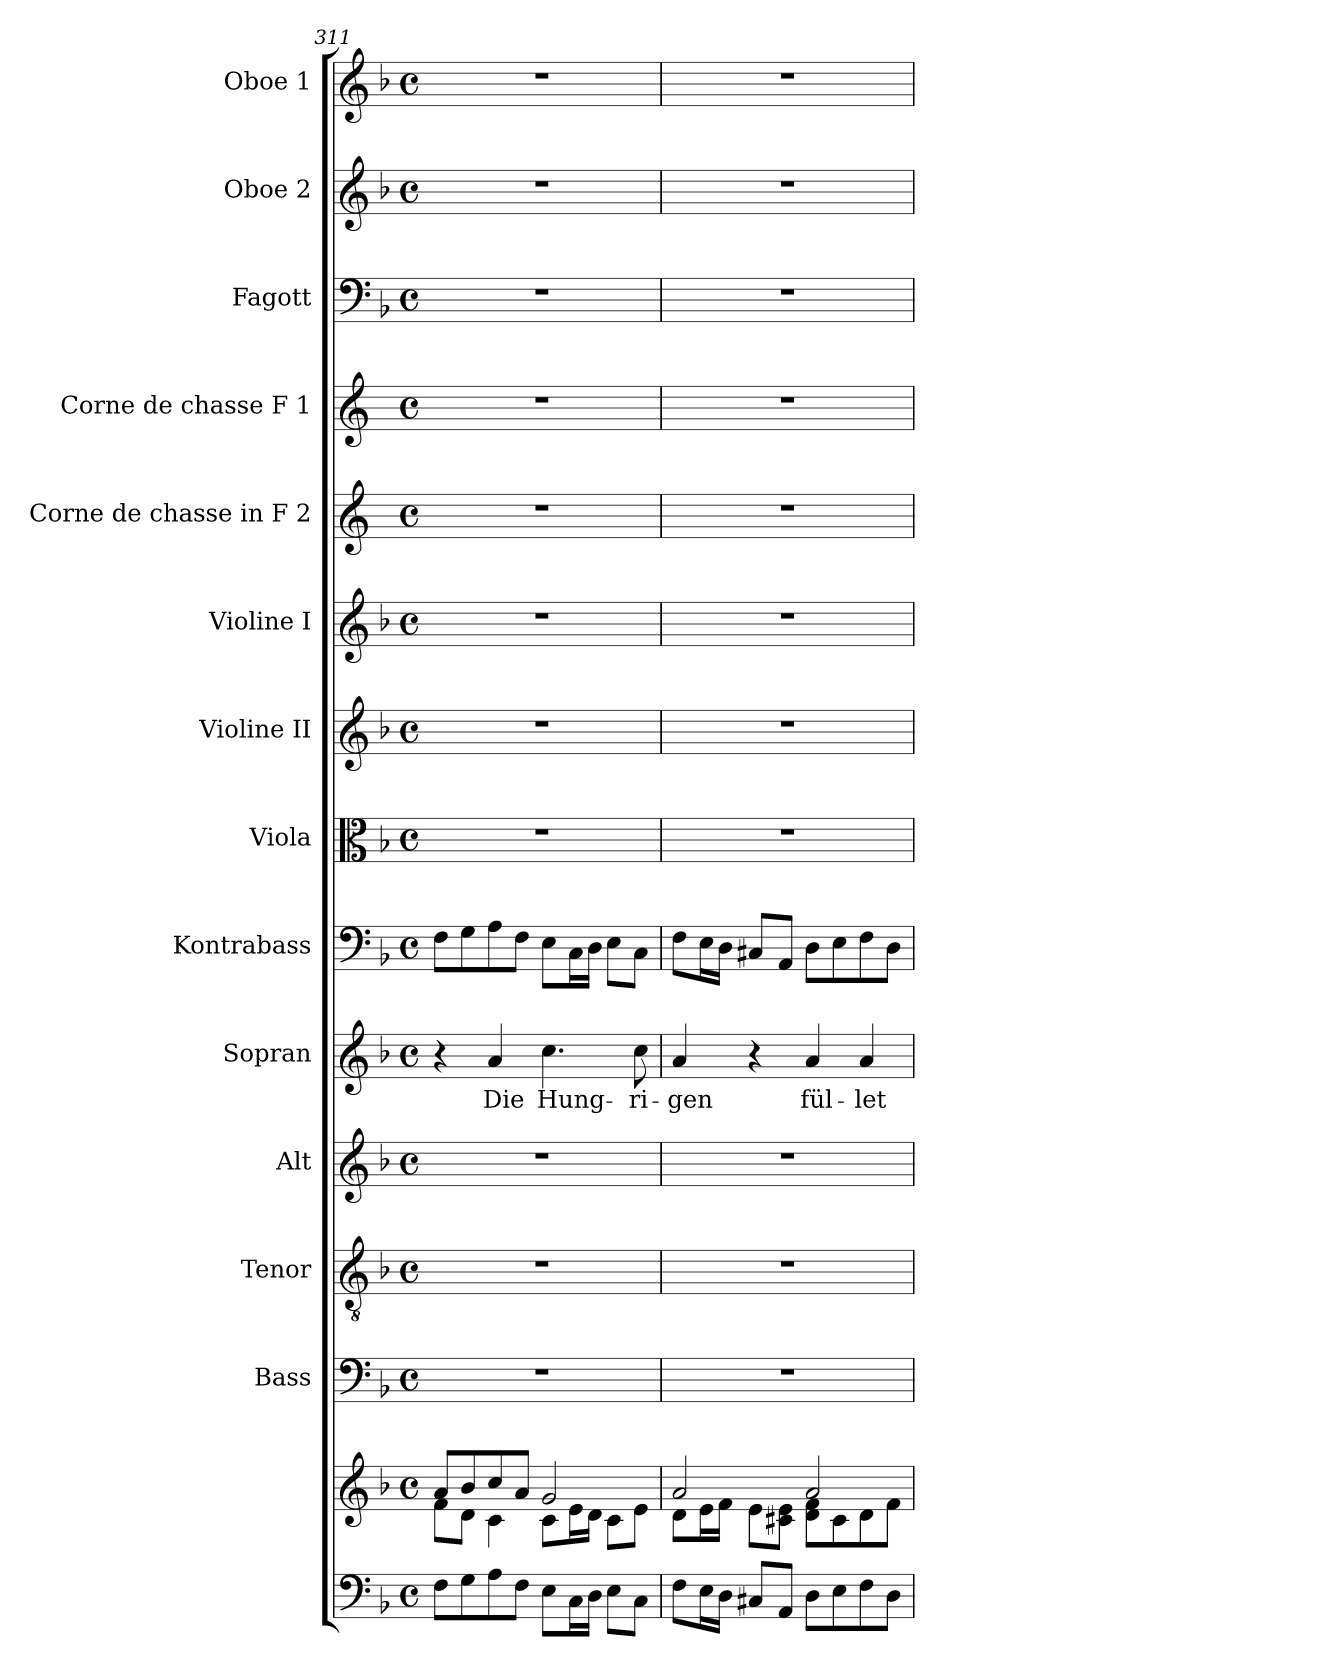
**kern	**kern	**kern	**kern	**kern	**kern	**text	**kern	**kern	**kern	**kern	**kern	**kern	**kern	**kern	**kern
*part14	*part14	*part13	*part12	*part11	*part10	*part10	*part9	*part8	*part7	*part6	*part5	*part4	*part3	*part2	*part1
*staff15	*staff14	*staff13	*staff12	*staff11	*staff10	*staff10	*staff9	*staff8	*staff7	*staff6	*staff5	*staff4	*staff3	*staff2	*staff1
*	*	*I"Bass	*I"Tenor	*I"Alt	*I"Sopran	*	*I"Kontrabass	*I"Viola	*I"Violine II	*I"Violine I	*I"Corne de chasse in F 2	*I"Corne de chasse F 1	*I"Fagott	*I"Oboe 2	*I"Oboe 1
*	*	*I'B.	*I'T.	*I'A.	*I'S.	*	*I'Kb.	*I'Vla.	*I'Vl. II	*I'Vl. I	*	*	*I'Fg.	*I'Ob. 2	*I'Ob. 1
*clefF4	*clefG2	*clefF4	*clefGv2	*clefG2	*clefG2	*	*clefF4	*clefC3	*clefG2	*clefG2	*clefG2	*clefG2	*clefF4	*clefG2	*clefG2
*	*	*	*	*	*	*	*ITrd7c12	*	*	*	*ITrd4c7	*ITrd4c7	*	*	*
*k[b-]	*k[b-]	*k[b-]	*k[b-]	*k[b-]	*k[b-]	*	*k[b-]	*k[b-]	*k[b-]	*k[b-]	*k[b-]	*k[b-]	*k[b-]	*k[b-]	*k[b-]
*F:	*F:	*F:	*F:	*F:	*F:	*	*F:	*F:	*F:	*F:	*F:	*F:	*F:	*F:	*F:
*M4/4	*M4/4	*M4/4	*M4/4	*M4/4	*M4/4	*	*M4/4	*M4/4	*M4/4	*M4/4	*M4/4	*M4/4	*M4/4	*M4/4	*M4/4
*met(c)	*met(c)	*met(c)	*met(c)	*met(c)	*met(c)	*	*met(c)	*met(c)	*met(c)	*met(c)	*met(c)	*met(c)	*met(c)	*met(c)	*met(c)
=311	=311	=311	=311	=311	=311	=311	=311	=311	=311	=311	=311	=311	=311	=311	=311
*	*^	*	*	*	*	*	*	*	*	*	*	*	*	*	*
8F\L	8a/L	8f\L	1r	1r	1r	4r	.	8FF\L	1r	1r	1r	1r	1r	1r	1r	1r
8G\	8b-/	8d\J	.	.	.	.	.	8GG\	.	.	.	.	.	.	.	.
!	!	!	!	!	!	!	!LO:LY:b	!	!	!	!	!	!	!	!	!
8A\	8cc/	4c\	.	.	.	4a/	Die	8AA\	.	.	.	.	.	.	.	.
8F\J	8a/J	.	.	.	.	.	.	8FF\J	.	.	.	.	.	.	.	.
!	!	!	!	!	!	!	!LO:LY:b	!	!	!	!	!	!	!	!	!
8E\L	2g/	8c\L	.	.	.	4.cc\	Hung-	8EE\L	.	.	.	.	.	.	.	.
16C\L	.	16e\L	.	.	.	.	.	16CC\L	.	.	.	.	.	.	.	.
16D\JJ	.	16d\JJ	.	.	.	.	.	16DD\JJ	.	.	.	.	.	.	.	.
8E\L	.	8c\L	.	.	.	.	.	8EE\L	.	.	.	.	.	.	.	.
!	!	!	!	!	!	!	!LO:LY:b	!	!	!	!	!	!	!	!	!
8C\J	.	8e\J	.	.	.	8cc\	-ri-	8CC\J	.	.	.	.	.	.	.	.
=312	=312	=312	=312	=312	=312	=312	=312	=312	=312	=312	=312	=312	=312	=312	=312	=312
!	!	!	!	!	!	!	!LO:LY:b	!	!	!	!	!	!	!	!	!
8F\L	2a/	8d\L	1r	1r	1r	4a/	-gen	8FF\L	1r	1r	1r	1r	1r	1r	1r	1r
16E\L	.	16e\L	.	.	.	.	.	16EE\L	.	.	.	.	.	.	.	.
16D\JJ	.	16f\JJ	.	.	.	.	.	16DD\JJ	.	.	.	.	.	.	.	.
8C#X/L	.	8e\L	.	.	.	4r	.	8CC#X/L	.	.	.	.	.	.	.	.
8AA/J	.	8c#X\ 8e\J	.	.	.	.	.	8AAA/J	.	.	.	.	.	.	.	.
!	!	!	!	!	!	!	!LO:LY:b	!	!	!	!	!	!	!	!	!
8D\L	2a/	8d\ 8f\L	.	.	.	4a/	fül-	8DD\L	.	.	.	.	.	.	.	.
8E\	.	8c#\	.	.	.	.	.	8EE\	.	.	.	.	.	.	.	.
!	!	!	!	!	!	!	!LO:LY:b	!	!	!	!	!	!	!	!	!
8F\	.	8d\	.	.	.	4a/	-let	8FF\	.	.	.	.	.	.	.	.
8D\J	.	8f\J	.	.	.	.	.	8DD\J	.	.	.	.	.	.	.	.
*	*v	*v	*	*	*	*	*	*	*	*	*	*	*	*	*	*
=	=	=	=	=	=	=	=	=	=	=	=	=	=	=	=
*-	*-	*-	*-	*-	*-	*-	*-	*-	*-	*-	*-	*-	*-	*-	*-
